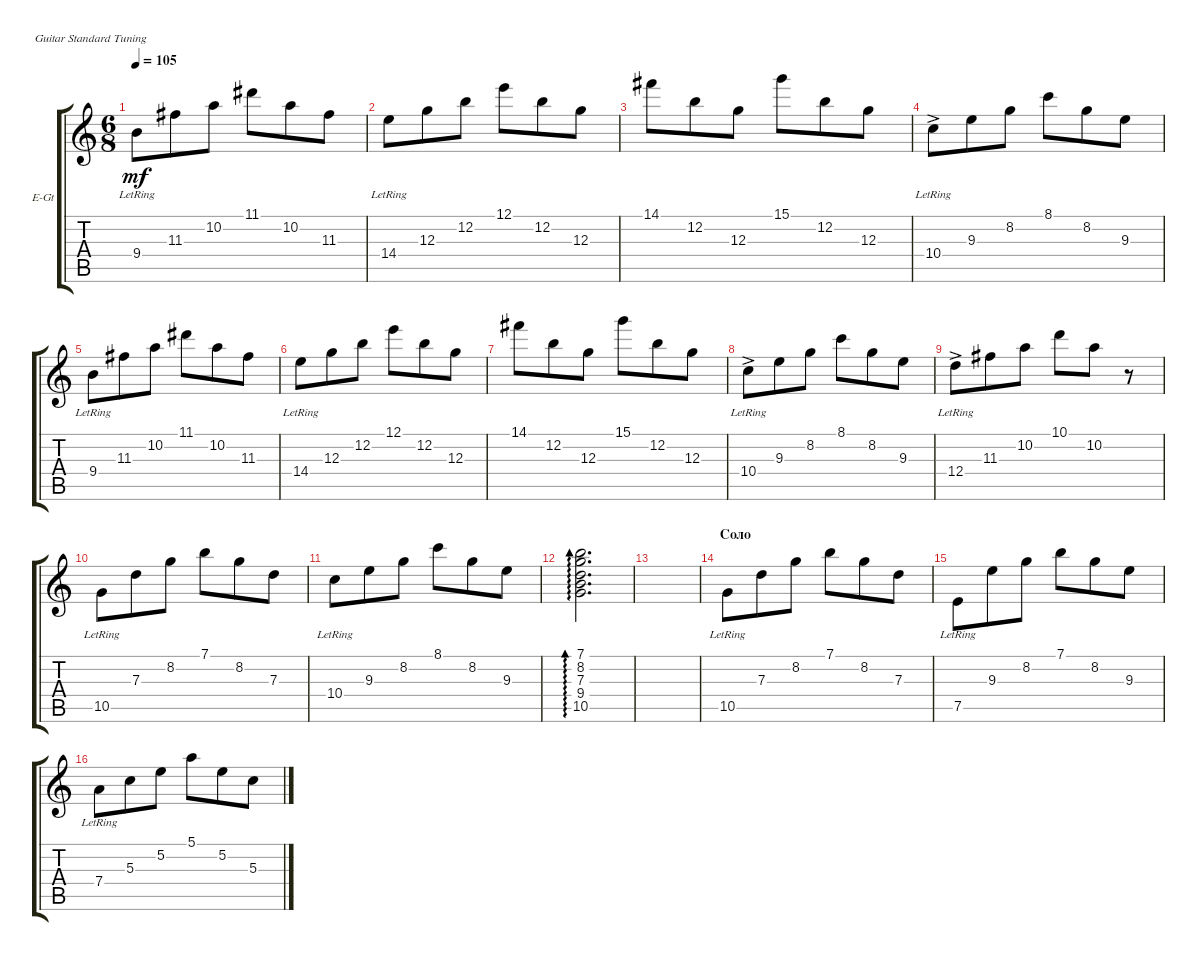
\defaultSystemsLayout 4
\bracketExtendMode groupsimilarinstruments
\firstSystemTrackNameOrientation horizontal
\otherSystemsTrackNameOrientation horizontal
\track ("Clean" "E-Gt") {instrument electricguitarclean}
\staff {score tabs}
\tuning (E4 B3 G3 D3 A2 E2)
\ts (6 8)
\tempo 105
\clef g2
\scale
0.333333
\ks c
9.4{lr}.8{dy mf} 11.3.8 10.2.8 11.1.8 10.2.8 11.3.8 |
\scale
0.333333 14.4{lr}.8 12.3.8 12.2.8 12.1.8 12.2.8 12.3.8 |
\scale
0.333333 14.1.8 12.2.8 12.3.8 15.1.8 12.2.8 12.3.8 |
\scale
0.333333 10.4{ac lr}.8 9.3.8 8.2.8 8.1.8 8.2.8 9.3.8 |
\scale
0.333333 9.4{lr}.8 11.3.8 10.2.8 11.1.8 10.2.8 11.3.8 |
\scale
0.333333 14.4{lr}.8 12.3.8 12.2.8 12.1.8 12.2.8 12.3.8 |
\scale
0.333333 14.1.8 12.2.8 12.3.8 15.1.8 12.2.8 12.3.8 |
\scale
0.333333 10.4{ac lr}.8 9.3.8 8.2.8 8.1.8 8.2.8 9.3.8 |
\scale
0.333333 12.4{ac lr}.8 11.3.8 10.2.8 10.1.8 10.2.8 r.8 |
\scale
0.333333 10.5{lr}.8 7.3.8 8.2.8 7.1.8 8.2.8 7.3.8 |
\scale
0.333333 10.4{lr}.8 9.3.8 8.2.8 8.1.8 8.2.8 9.3.8 |
\scale
0.333333 (7.1 8.2 7.3 10.5 9.4).2{d ad 0} |
\scale
0.333333 |
\section ("" "Соло")
\scale
0.333333 10.5{lr}.8 7.3.8 8.2.8 7.1.8 8.2.8 7.3.8 |
\scale
0.333333 7.5{lr}.8 9.3.8 8.2.8 7.1.8 8.2.8 9.3.8 |
\scale
0.333333 7.4{lr}.8 5.3.8 5.2.8 5.1.8 5.2.8 5.3.8
